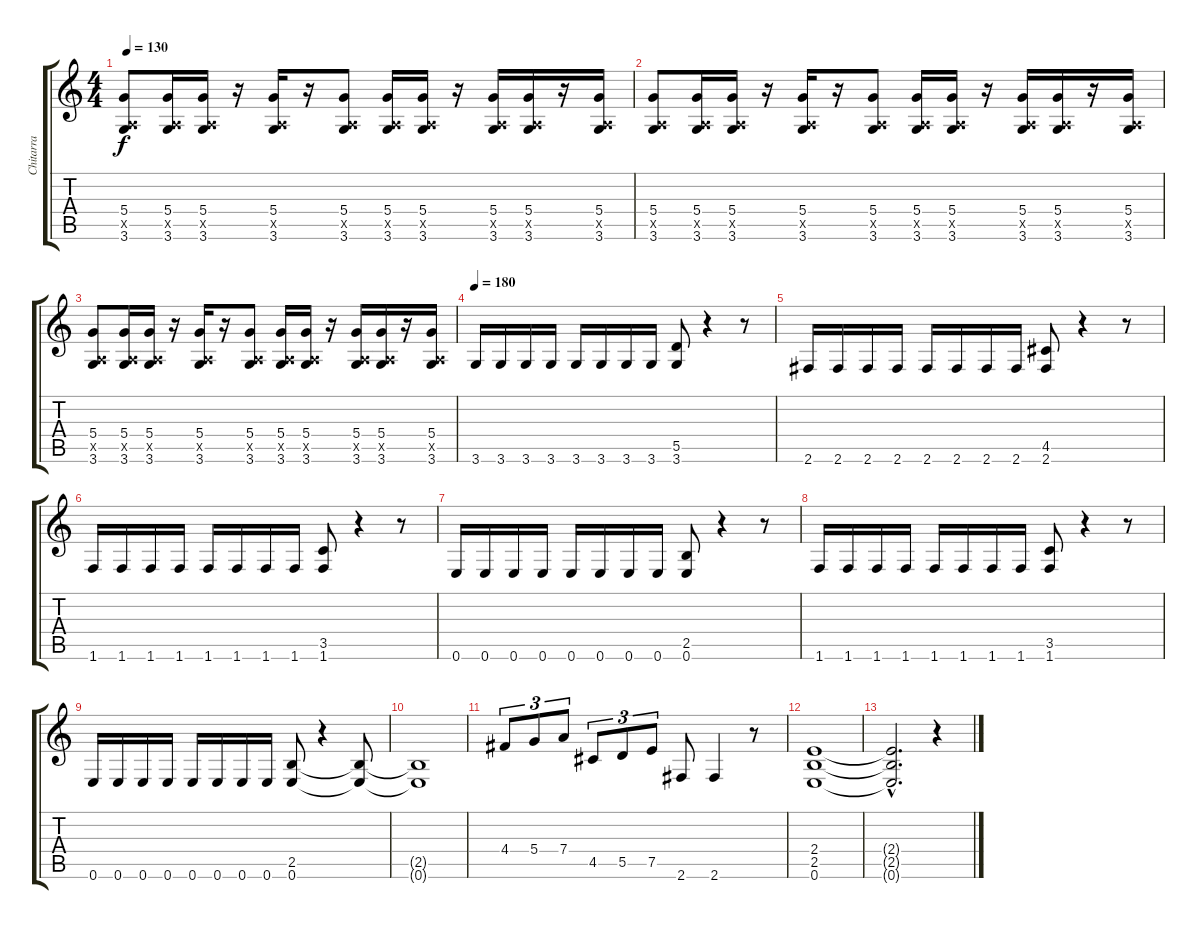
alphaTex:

\track ("Chitarra" "Chitarra") {instrument distortionguitar}
\staff {score tabs}
\tuning (E4 B3 G3 D3 A2 E2) {hide}
\ts (4 4)
\tempo 130
\clef g2
\ks c
(5.4 0.5{x} 3.6).8{dy f} (5.4 0.5{x} 3.6).16 (5.4 0.5{x} 3.6).16 r.16 (5.4 0.5{x} 3.6).16 r.16 (5.4 0.5{x} 3.6).8 (5.4 0.5{x} 3.6).16 (5.4 0.5{x} 3.6).16 r.16 (5.4 0.5{x} 3.6).16 (5.4 0.5{x} 3.6).16 r.16 (5.4 0.5{x} 3.6).16 |
(5.4 0.5{x} 3.6).8 (5.4 0.5{x} 3.6).16 (5.4 0.5{x} 3.6).16 r.16 (5.4 0.5{x} 3.6).16 r.16 (5.4 0.5{x} 3.6).8 (5.4 0.5{x} 3.6).16 (5.4 0.5{x} 3.6).16 r.16 (5.4 0.5{x} 3.6).16 (5.4 0.5{x} 3.6).16 r.16 (5.4 0.5{x} 3.6).16 |
(5.4 0.5{x} 3.6).8 (5.4 0.5{x} 3.6).16 (5.4 0.5{x} 3.6).16 r.16 (5.4 0.5{x} 3.6).16 r.16 (5.4 0.5{x} 3.6).8 (5.4 0.5{x} 3.6).16 (5.4 0.5{x} 3.6).16 r.16 (5.4 0.5{x} 3.6).16 (5.4 0.5{x} 3.6).16 r.16 (5.4 0.5{x} 3.6).16 |
\tempo 180
3.6.16 3.6.16 3.6.16 3.6.16 3.6.16 3.6.16 3.6.16 3.6.16 (5.5 3.6).8 r.4 r.8 |
2.6.16 2.6.16 2.6.16 2.6.16 2.6.16 2.6.16 2.6.16 2.6.16 (4.5 2.6).8 r.4 r.8 |
1.6.16 1.6.16 1.6.16 1.6.16 1.6.16 1.6.16 1.6.16 1.6.16 (3.5 1.6).8 r.4 r.8 |
0.6.16 0.6.16 0.6.16 0.6.16 0.6.16 0.6.16 0.6.16 0.6.16 (2.5 0.6).8 r.4 r.8 |
1.6.16 1.6.16 1.6.16 1.6.16 1.6.16 1.6.16 1.6.16 1.6.16 (3.5 1.6).8 r.4 r.8 |
0.6.16 0.6.16 0.6.16 0.6.16 0.6.16 0.6.16 0.6.16 0.6.16 (2.5 0.6).8 r.4 (2.5{t} 0.6{t}).8 |
(2.5{t} 0.6{t}).1 |
4.4.8{tu (3 2)} 5.4.8{tu (3 2)} 7.4.8{tu (3 2)} 4.5.8{tu (3 2)} 5.5.8{tu (3 2)} 7.5.8{tu (3 2)} 2.6.8 2.6.4 r.8 |
(2.4 2.5 0.6).1 |
(2.4{hac t} 2.5{hac t} 0.6{hac t}).2{d} r.4
